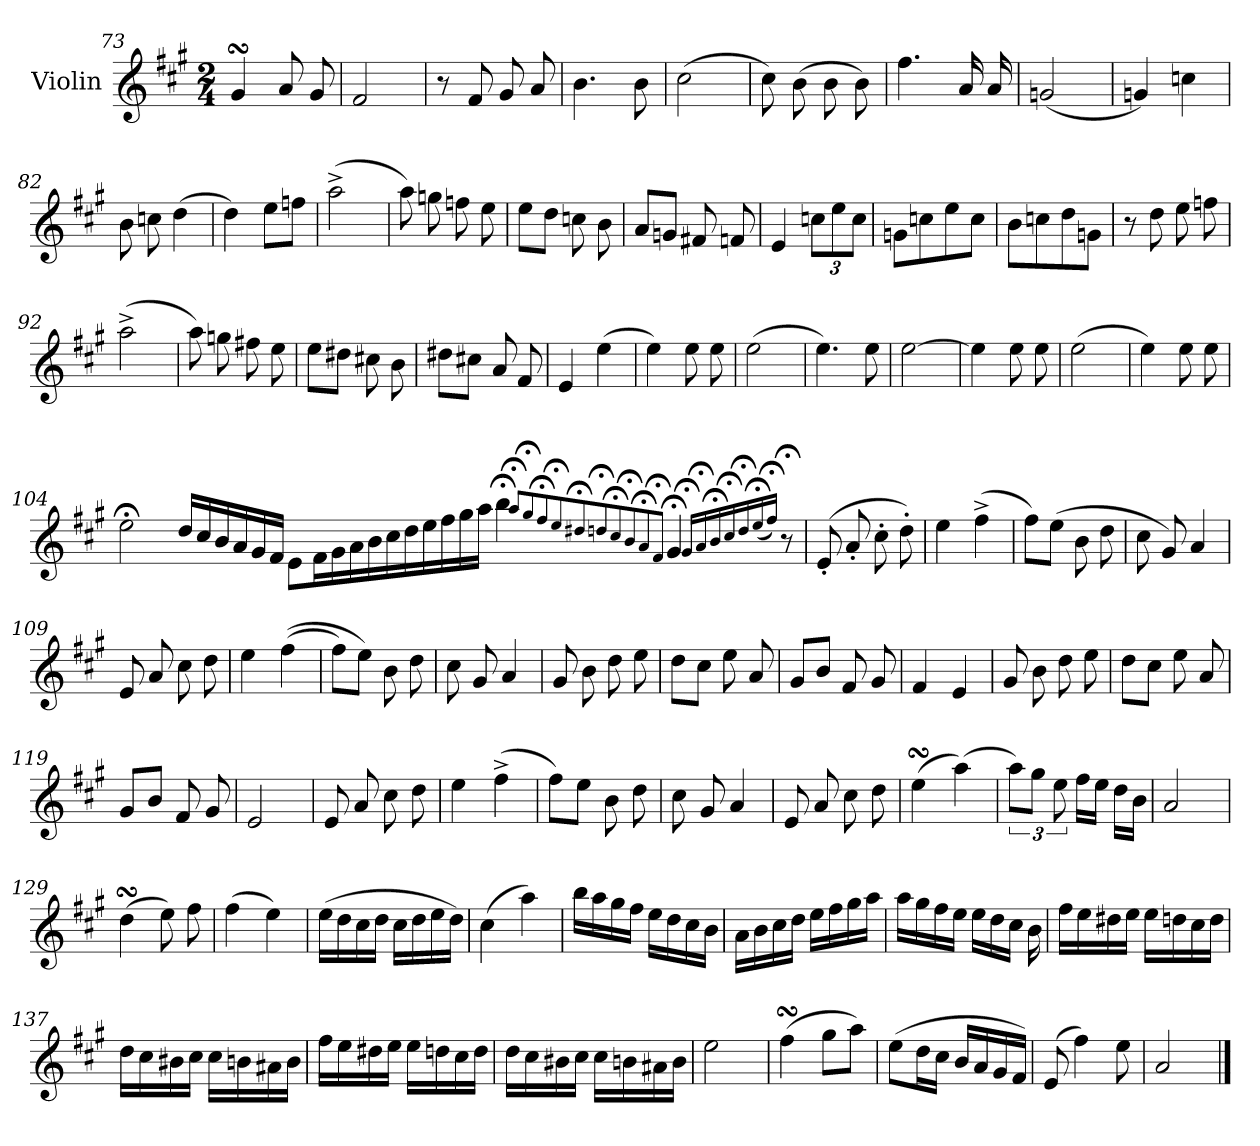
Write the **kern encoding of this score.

**kern
*part1
*staff1
*I"Violin
*I'Vln.
!!LO:LB:g=z
*clefG2
*k[f#c#g#]
*M2/4
=73
4g#sSsS/
8a/
8g#/
=74
2f#/
=75
8r
8f#/
8g#/
8a/
=76
4.b\
8b\
=77
(>2cc#\
=78
8cc#\)
(>8b\
8b\
8b\)
=79
4.ff#\
16a/
16a/
=80
(<2gn/
=81
4gn/)
4ccn\
!!LO:LB:g=z
=82
8b\
8ccn\
(>4dd\
=83
4dd\)
8ee\L
8ffn\J
=84
(>2aa^\
=85
8aa\)
8ggn\
8ffn\
8ee\
=86
8ee\L
8dd\J
8ccn\
8b\
=87
8a/L
8gn/J
8f#X/
8fn/
=88
4e/
*Xbrackettup
12ccn\L
12ee\
12cc\J
=89
8gn\L
8ccn\
8ee\
8cc\J
!!LO:LB:g=z
=90
8b\L
8ccn\
8dd\
8gn\J
=91
8r
8dd\
8ee\
8ffn\
=92
(>2aa^\
=93
8aa\)
8ggn\
8ff#X\
8ee\
=94
8ee\L
8dd#X\J
8cc#X\
8b\
=95
8dd#X\L
8cc#X\J
8a/
8f#/
=96
4e/
(>4ee\
=97
4ee\)
8ee\
8ee\
=98
(>2ee\
!!LO:LB:g=z
=99
4.ee\)
8ee\
=100
[2ee\
=101
4ee\]
8ee\
8ee\
=102
(>2ee\
=103
4ee\)
8ee\
8ee\
!!LO:LB:g=z
=104
2ee;<\
16dd!/LL
16cc#!/
16b!/
16a!/
16g#!/
16f#!/JJ
8e!\L
16f#!\L
16g#!\
16a!\
16b!\
16cc#!\
16dd!\
16ee!\
16ff#!\
16gg#!\
16aa!\JJ
4bb;<\
8qqaa;</L
8qqgg#;</
8qqff#;</
8qqee;</
8qqdd#X;</
8qqddn;</
8qqcc#;</
8qqb;</
8qqa;</
8qqf#;</J
4g#;</
16qqg#;</LL
16qqa;</
16qqb;</
16qqcc#;</
16qqdd;</
(<16qqee;</
16qqff#;</JJ)
8r;<
=105
(>8e'/
8a'/
8cc#'\
8dd'\)
=106
4ee\
(>4ff#^\
!!LO:LB:g=z
=107
8ff#\L)
(>8ee\J
8b\
8dd\
=108
8cc#\
8g#/)
4a/
=109
8e/
8a/
8cc#\
8dd\
=110
4ee\
(>(>4ff#\
=111
8ff#\L)
8ee\J)
8b\
8dd\
=112
8cc#\
8g#/
4a/
=113
8g#/
8b\
8dd\
8ee\
=114
8dd\L
8cc#\J
8ee\
8a/
!!LO:LB:g=z
=115
8g#/L
8b/J
8f#/
8g#/
=116
4f#/
4e/
=117
8g#/
8b\
8dd\
8ee\
=118
8dd\L
8cc#\J
8ee\
8a/
=119
8g#/L
8b/J
8f#/
8g#/
=120
2e/
=121
8e/
8a/
8cc#\
8dd\
=122
4ee\
(>4ff#^\
=123
8ff#\L)
8ee\J
8b\
8dd\
!!LO:LB:g=z
=124
8cc#\
8g#/
4a/
=125
8e/
8a/
8cc#\
8dd\
=126
(>4eesSSS\
(>4aa\)
=127
*brackettup
12aa\L)
12gg#\J
12ee\
16ff#\LL
16ee\JJ
16dd\LL
16b\JJ
=128
2a/
=129
(>4ddsSSs\
8ee\)
8ff#\
=130
(>4ff#\
4ee\)
=131
(>16ee\LL
16dd\
16cc#\
16dd\JJ
16cc#\LL
16dd\
16ee\
16dd\JJ)
!!LO:LB:g=z
=132
(>4cc#\
4aa\)
=133
16bb\LL
16aa\
16gg#\
16ff#\JJ
16ee\LL
16dd\
16cc#\
16b\JJ
=134
16a\LL
16b\
16cc#\
16dd\JJ
16ee\LL
16ff#\
16gg#\
16aa\JJ
=135
16aa\LL
16gg#\
16ff#\
16ee\JJ
16ee\LL
16dd\
16cc#\JJ
16b\
=136
16ff#\LL
16ee\
16dd#X\
16ee\JJ
16ee\LL
16ddn\
16cc#\
16dd\JJ
!!LO:PB:g=z
=137
16dd\LL
16cc#\
16b#X\
16cc#\JJ
16cc#\LL
16bn\
16a#X\
16b\JJ
=138
16ff#\LL
16ee\
16dd#X\
16ee\JJ
16ee\LL
16ddn\
16cc#\
16dd\JJ
=139
16dd\LL
16cc#\
16b#X\
16cc#\JJ
16cc#\LL
16bn\
16a#X\
16b\JJ
=140
2ee\
=141
(>4ff#sSSS\
8gg#\L
8aa\J)
=142
(>8ee\L
16dd\L
16cc#\JJ
16b/LL
16a/
16g#/
16f#/JJ)
!!LO:LB:g=z
=143
(>8e/
4ff#\)
8ee\
=144
2a/
==
*-
